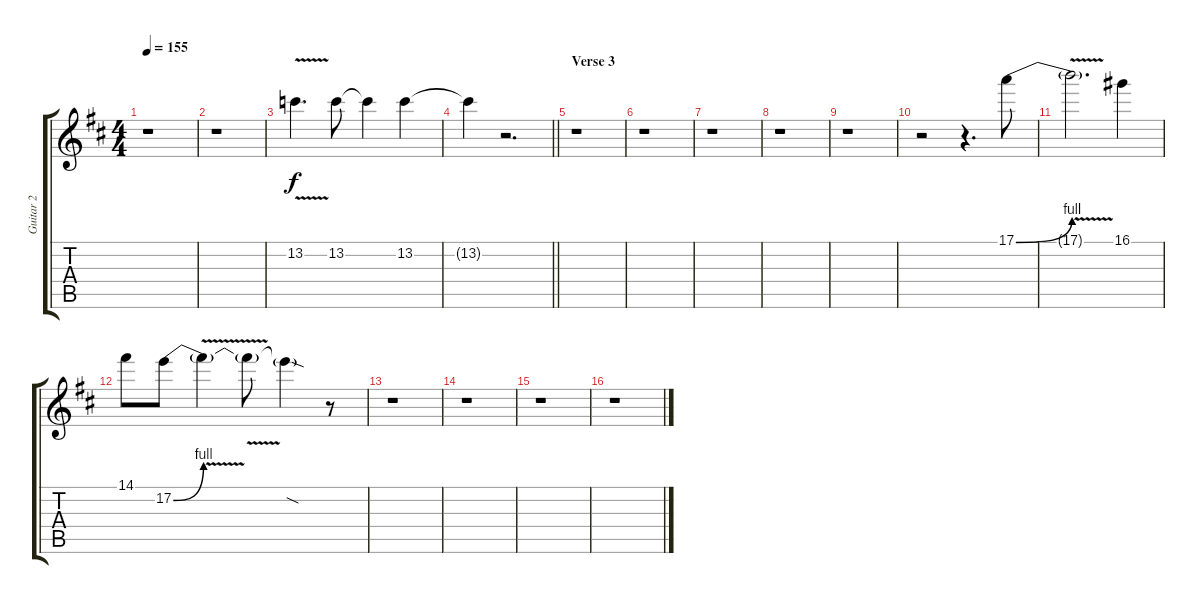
\track ("Guitar 2" "Guitar 2") {instrument overdrivenguitar}
\staff {score tabs}
\tuning (E4 B3 G3 D3 A2 E2) {hide}
\ts (4 4)
\tempo 155
\clef g2
\ks d
r.1{dy f} |
r.1 |
13.2{v}.4{d} 13.2.8 13.2{t}.4 13.2.4 |
\barLineRight lightlight
13.2{t}.4 r.2{d} |
\section ("" "Verse 3")
r.1 |
r.1 |
r.1 |
r.1 |
r.1 |
r.2 r.4{d} 17.1{be (bend 0 0 60 4)}.8 |
17.1{v t}.2{d} 16.1.4 |
14.1.8 17.2{be (bend 0 0 60 4)}.8 17.2{v t}.4 17.2{t}.8 17.2{sod t}.4 r.8 |
r.1 |
r.1 |
r.1 |
r.1
